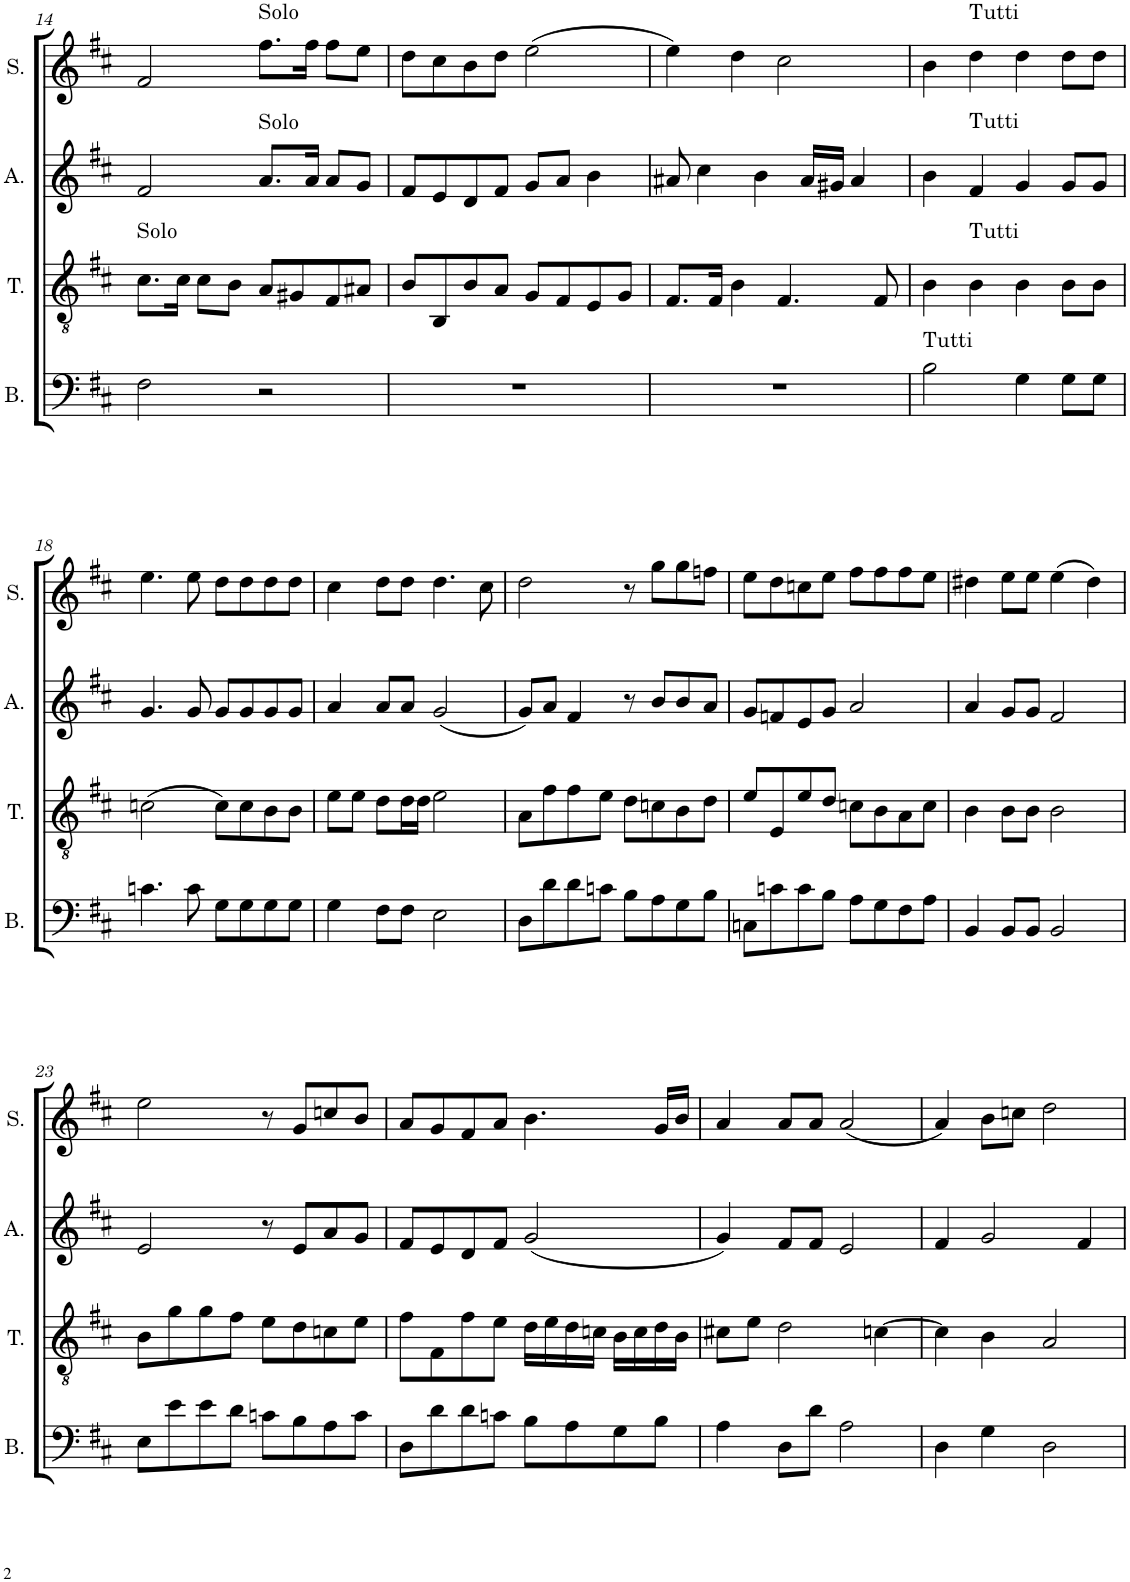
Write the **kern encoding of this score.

**kern	**kern	**kern	**kern
*part4	*part3	*part2	*part1
*staff4	*staff3	*staff2	*staff1
*I"Basse	*I"Ténor	*I"Alto	*I"Soprano
*I'B.	*I'T.	*I'A.	*I'S.
!!LO:PB:g=z
*clefF4	*clefGv2	*clefG2	*clefG2
*k[f#c#]	*k[f#c#]	*k[f#c#]	*k[f#c#]
*M4/4	*M4/4	*M4/4	*M4/4
*met(c)	*met(c)	*met(c)	*met(c)
=14	=14	=14	=14
!	!LO:TX:a:t=Solo	!	!
2F#\	8.c#\L	2f#/	2f#/
.	16c#\Jk	.	.
.	8c#\L	.	.
.	8B\J	.	.
!	!	!	!LO:TX:a:t=Solo
!	!	!LO:TX:a:t=Solo	!
2r	8A/L	8.a/L	8.ff#\L
.	8G#X/	.	.
.	.	16a/Jk	16ff#\Jk
.	8F#/	8a/L	8ff#\L
.	8A#X/J	8g/J	8ee\J
=15	=15	=15	=15
1r	8B/L	8f#/L	8dd\L
.	8BB/	8e/	8cc#\
.	8B/	8d/	8b\
.	8A/J	8f#/J	8dd\J
.	8G/L	8g/L	(2ee\
.	8F#/	8a/J	.
.	8E/	4b\	.
.	8G/J	.	.
=16	=16	=16	=16
1r	8.F#/L	8a#X/	4ee\)
.	.	4cc#\	.
.	16F#/Jk	.	.
.	4B\	.	4dd\
.	.	4b\	.
.	4.F#/	.	2cc#\
.	.	16a#/LL	.
.	.	16g#X/JJ	.
.	.	4a#/	.
.	8F#/	.	.
=17	=17	=17	=17
!LO:TX:a:t=Tutti	!	!	!
2B\	4B\	4b\	4b\
!	!	!	!LO:TX:a:t=Tutti
!	!	!LO:TX:a:t=Tutti	!
!	!LO:TX:a:t=Tutti	!	!
.	4B\	4f#/	4dd\
4G\	4B\	4g/	4dd\
8G\L	8B\L	8g/L	8dd\L
8G\J	8B\J	8g/J	8dd\J
!!LO:LB:g=z
=18	=18	=18	=18
4.cn\	(2cn\	4.g/	4.ee\
8c\	.	8g/	8ee\
8G\L	8c\L)	8g/L	8dd\L
8G\	8c\	8g/	8dd\
8G\	8B\	8g/	8dd\
8G\J	8B\J	8g/J	8dd\J
=19	=19	=19	=19
4G\	8e\L	4a/	4cc#\
.	8e\J	.	.
8F#\L	8d\L	8a/L	8dd\L
8F#\J	16d\L	8a/J	8dd\J
.	16d\JJ	.	.
2E\	2e\	(2g/	4.dd\
.	.	.	8cc#\
=20	=20	=20	=20
8D\L	8A\L	8g/L)	2dd\
8d\	8f#\	8a/J	.
8d\	8f#\	4f#/	.
8cn\J	8e\J	.	.
8B\L	8d\L	8r	8r
8A\	8cn\	8b/L	8gg\L
8G\	8B\	8b/	8gg\
8B\J	8d\J	8a/J	8ffn\J
=21	=21	=21	=21
8Cn\L	8e/L	8g/L	8ee\L
8cn\	8E/	8fn/	8dd\
8c\	8e/	8e/	8ccn\
8B\J	8d/J	8g/J	8ee\J
8A\L	8cn\L	2a/	8ff#\L
8G\	8B\	.	8ff#\
8F#\	8A\	.	8ff#\
8A\J	8c\J	.	8ee\J
=22	=22	=22	=22
4BB/	4B\	4a/	4dd#X\
8BB/L	8B\L	8g/L	8ee\L
8BB/J	8B\J	8g/J	8ee\J
2BB/	2B\	2f#/	(4ee\
.	.	.	4dd#\)
!!LO:LB:g=z
=23	=23	=23	=23
8E\L	8B\L	2e/	2ee\
8e\	8g\	.	.
8e\	8g\	.	.
8d\J	8f#\J	.	.
8cn\L	8e\L	8r	8r
8B\	8d\	8e/L	8g/L
8A\	8cn\	8a/	8ccn/
8c\J	8e\J	8g/J	8b/J
=24	=24	=24	=24
8D\L	8f#\L	8f#/L	8a/L
8d\	8F#\	8e/	8g/
8d\	8f#\	8d/	8f#/
8cn\J	8e\J	8f#/J	8a/J
8B\L	16d\LL	(2g/	4.b\
.	16e\	.	.
8A\	16d\	.	.
.	16cn\JJ	.	.
8G\	16B\LL	.	.
.	16c\	.	.
8B\J	16d\	.	16g/LL
.	16B\JJ	.	16b/JJ
=25	=25	=25	=25
4A\	8c#X\L	4g/)	4a/
.	8e\J	.	.
8D\L	2d\	8f#/L	8a/L
8d\J	.	8f#/J	8a/J
2A\	.	2e/	(2a/
.	[4cn\	.	.
=26	=26	=26	=26
4D\	4c\]	4f#/	4a/)
4G\	4B\	2g/	8b\L
.	.	.	8ccn\J
2D\	2A/	.	2dd\
.	.	4f#/	.
=	=	=	=
*-	*-	*-	*-
